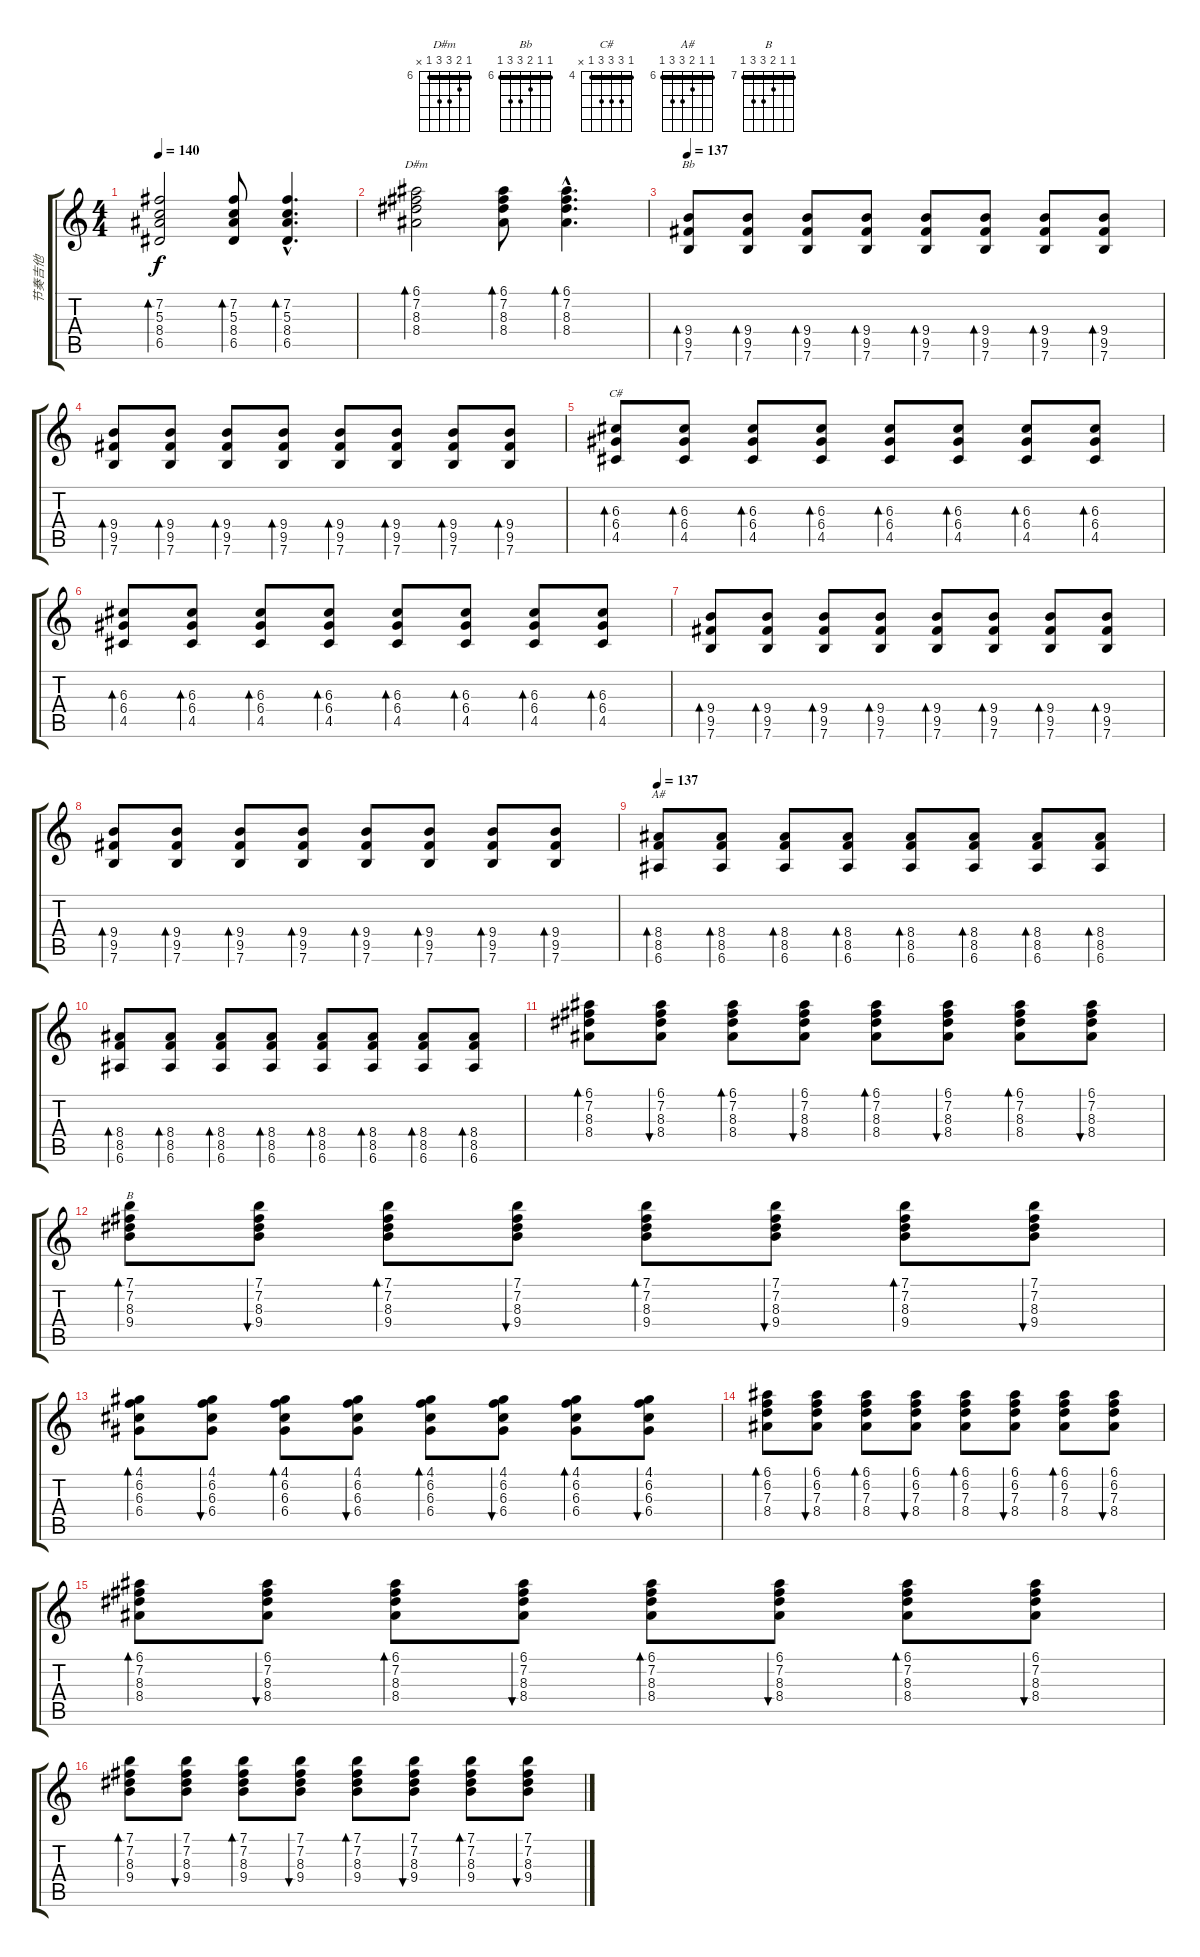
\track ("节奏吉他" "节奏吉他") {instrument overdrivenguitar}
\staff {score tabs}
\tuning (E4 B3 G3 D3 A2 E2) {hide}
\chord ("D#m" 6 7 8 8 6 x) {firstfret 6 barre 6}
\chord ("Bb" 6 6 7 8 8 6) {firstfret 6 barre 6}
\chord ("C#" 4 6 6 6 4 x) {firstfret 4 barre 4}
\chord ("A#" 6 6 7 8 8 6) {firstfret 6 barre 6}
\chord ("B" 7 7 8 9 9 7) {firstfret 7 barre 7}
\ts (4 4)
\tempo 140
\clef g2
\ks c
(7.2 5.3 8.4 6.5).2{bd 240 dy f} (7.2 5.3 8.4 6.5).8{bd 240} (7.2{hac} 5.3{hac} 8.4{hac} 6.5{hac}).4{d bd 60} |
(6.1 7.2 8.3 8.4).2{bd 240 ch "D#m"} (6.1 7.2 8.3 8.4).8{bd 240} (6.1{hac} 7.2{hac} 8.3{hac} 8.4{hac}).4{d bd 60} |
\tempo 140
\tempo 137
(9.4 9.5 7.6).8{bd 60 ch "Bb" volume 8 balance 8 instrument overdrivenguitar} (9.4 9.5 7.6).8{bd 60} (9.4 9.5 7.6).8{bd 60} (9.4 9.5 7.6).8{bd 60} (9.4 9.5 7.6).8{bd 60} (9.4 9.5 7.6).8{bd 60} (9.4 9.5 7.6).8{bd 60} (9.4 9.5 7.6).8{bd 60} |
(9.4 9.5 7.6).8{bd 60} (9.4 9.5 7.6).8{bd 60} (9.4 9.5 7.6).8{bd 60} (9.4 9.5 7.6).8{bd 60} (9.4 9.5 7.6).8{bd 60} (9.4 9.5 7.6).8{bd 60} (9.4 9.5 7.6).8{bd 60} (9.4 9.5 7.6).8{bd 60} |
(6.3 6.4 4.5).8{bd 60 ch "C#"} (6.3 6.4 4.5).8{bd 60} (6.3 6.4 4.5).8{bd 60} (6.3 6.4 4.5).8{bd 60} (6.3 6.4 4.5).8{bd 60} (6.3 6.4 4.5).8{bd 60} (6.3 6.4 4.5).8{bd 60} (6.3 6.4 4.5).8{bd 60} |
(6.3 6.4 4.5).8{bd 60} (6.3 6.4 4.5).8{bd 60} (6.3 6.4 4.5).8{bd 60} (6.3 6.4 4.5).8{bd 60} (6.3 6.4 4.5).8{bd 60} (6.3 6.4 4.5).8{bd 60} (6.3 6.4 4.5).8{bd 60} (6.3 6.4 4.5).8{bd 60} |
(9.4 9.5 7.6).8{bd 60} (9.4 9.5 7.6).8{bd 60} (9.4 9.5 7.6).8{bd 60} (9.4 9.5 7.6).8{bd 60} (9.4 9.5 7.6).8{bd 60} (9.4 9.5 7.6).8{bd 60} (9.4 9.5 7.6).8{bd 60} (9.4 9.5 7.6).8{bd 60} |
(9.4 9.5 7.6).8{bd 60} (9.4 9.5 7.6).8{bd 60} (9.4 9.5 7.6).8{bd 60} (9.4 9.5 7.6).8{bd 60} (9.4 9.5 7.6).8{bd 60} (9.4 9.5 7.6).8{bd 60} (9.4 9.5 7.6).8{bd 60} (9.4 9.5 7.6).8{bd 60} |
\tempo 137
(8.4 8.5 6.6).8{bd 60 ch "A#"} (8.4 8.5 6.6).8{bd 60} (8.4 8.5 6.6).8{bd 60} (8.4 8.5 6.6).8{bd 60} (8.4 8.5 6.6).8{bd 60} (8.4 8.5 6.6).8{bd 60} (8.4 8.5 6.6).8{bd 60} (8.4 8.5 6.6).8{bd 60} |
(8.4 8.5 6.6).8{bd 60} (8.4 8.5 6.6).8{bd 60} (8.4 8.5 6.6).8{bd 60} (8.4 8.5 6.6).8{bd 60} (8.4 8.5 6.6).8{bd 60} (8.4 8.5 6.6).8{bd 60} (8.4 8.5 6.6).8{bd 60} (8.4 8.5 6.6).8{bd 60} |
(6.1 7.2 8.3 8.4).8{bd 60} (6.1 7.2 8.3 8.4).8{bu 60} (6.1 7.2 8.3 8.4).8{bd 60} (6.1 7.2 8.3 8.4).8{bu 60} (6.1 7.2 8.3 8.4).8{bd 60} (6.1 7.2 8.3 8.4).8{bu 60} (6.1 7.2 8.3 8.4).8{bd 60} (6.1 7.2 8.3 8.4).8{bu 60} |
(7.1 7.2 8.3 9.4).8{bd 60 ch "B"} (7.1 7.2 8.3 9.4).8{bu 60} (7.1 7.2 8.3 9.4).8{bd 60} (7.1 7.2 8.3 9.4).8{bu 60} (7.1 7.2 8.3 9.4).8{bd 60} (7.1 7.2 8.3 9.4).8{bu 60} (7.1 7.2 8.3 9.4).8{bd 60} (7.1 7.2 8.3 9.4).8{bu 60} |
(4.1 6.2 6.3 6.4).8{bd 60} (4.1 6.2 6.3 6.4).8{bu 60} (4.1 6.2 6.3 6.4).8{bd 60} (4.1 6.2 6.3 6.4).8{bu 60} (4.1 6.2 6.3 6.4).8{bd 60} (4.1 6.2 6.3 6.4).8{bu 60} (4.1 6.2 6.3 6.4).8{bd 60} (4.1 6.2 6.3 6.4).8{bu 60} |
(6.1 6.2 7.3 8.4).8{bd 60} (6.1 6.2 7.3 8.4).8{bu 60} (6.1 6.2 7.3 8.4).8{bd 60} (6.1 6.2 7.3 8.4).8{bu 60} (6.1 6.2 7.3 8.4).8{bd 60} (6.1 6.2 7.3 8.4).8{bu 60} (6.1 6.2 7.3 8.4).8{bd 60} (6.1 6.2 7.3 8.4).8{bu 60} |
(6.1 7.2 8.3 8.4).8{bd 60} (6.1 7.2 8.3 8.4).8{bu 60} (6.1 7.2 8.3 8.4).8{bd 60} (6.1 7.2 8.3 8.4).8{bu 60} (6.1 7.2 8.3 8.4).8{bd 60} (6.1 7.2 8.3 8.4).8{bu 60} (6.1 7.2 8.3 8.4).8{bd 60} (6.1 7.2 8.3 8.4).8{bu 60} |
(7.1 7.2 8.3 9.4).8{bd 60} (7.1 7.2 8.3 9.4).8{bu 60} (7.1 7.2 8.3 9.4).8{bd 60} (7.1 7.2 8.3 9.4).8{bu 60} (7.1 7.2 8.3 9.4).8{bd 60} (7.1 7.2 8.3 9.4).8{bu 60} (7.1 7.2 8.3 9.4).8{bd 60} (7.1 7.2 8.3 9.4).8{bu 60}
